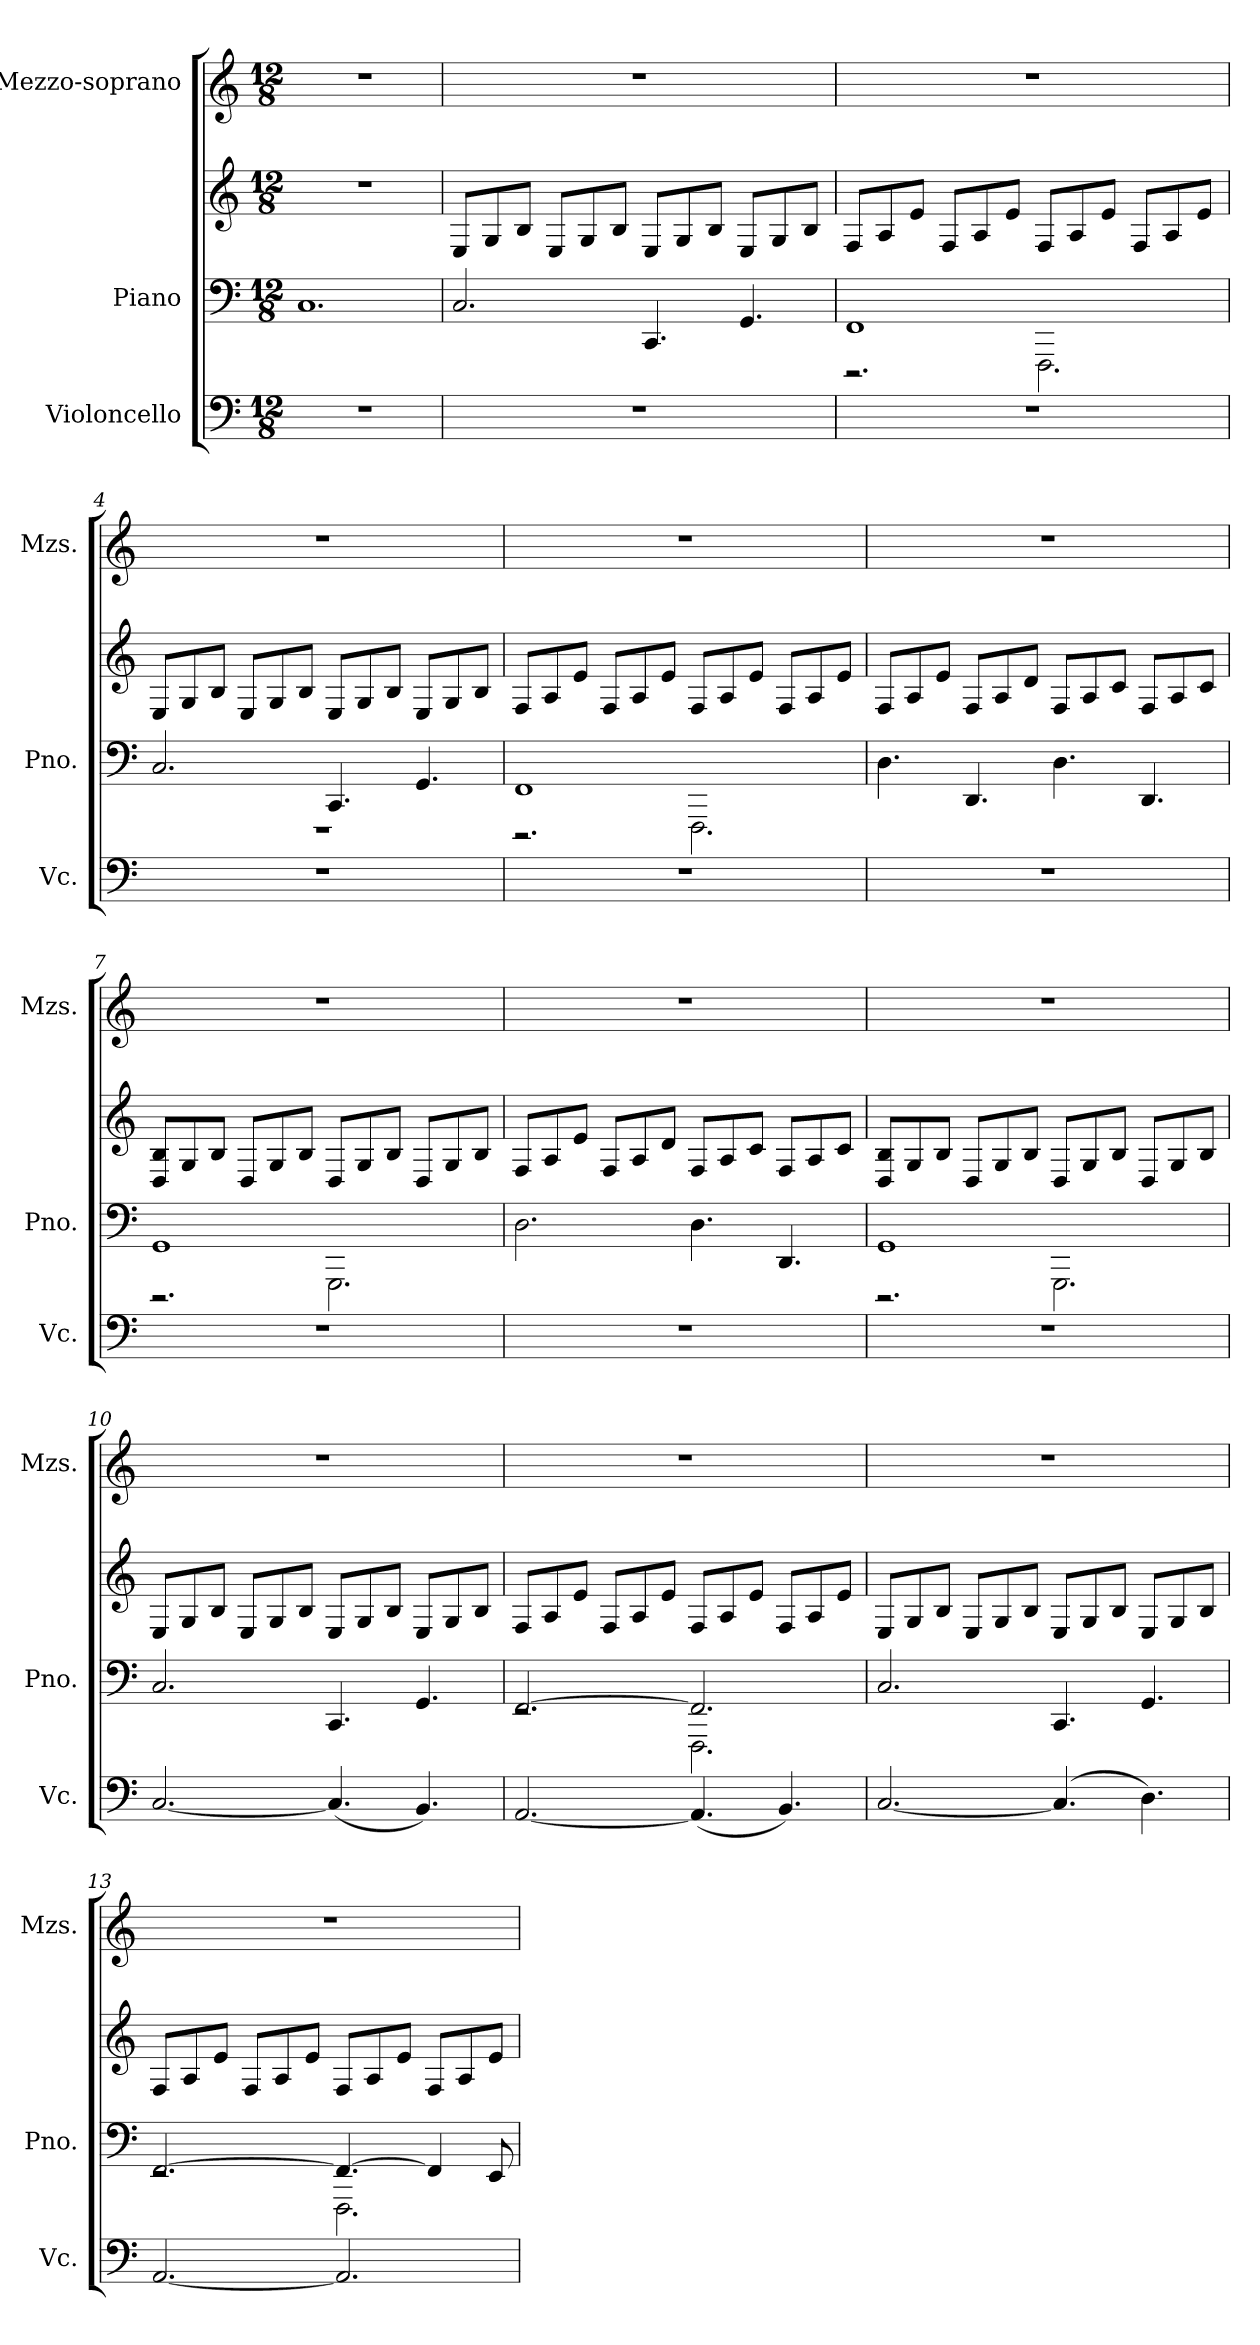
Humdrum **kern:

**kern	**kern	**kern	**kern
*part3	*part2	*part2	*part1
*staff4	*staff3	*staff2	*staff1
*I"Violoncello	*I"Piano	*	*I"Mezzo-soprano
*I'Vc.	*I'Pno.	*	*I'Mzs.
*clefF4	*clefF4	*clefG2	*clefG2
*k[]	*k[]	*k[]	*k[]
*M12/8	*M12/8	*M12/8	*M12/8
*MM72	*MM72	*MM72	*MM72
=1	=1	=1	=1
1.r	1.C	1.r	1.r
=2	=2	=2	=2
1.r	2.C/	8E/L	1.r
.	.	8G/	.
.	.	8B/J	.
.	.	8E/L	.
.	.	8G/	.
.	.	8B/J	.
.	4.CC/	8E/L	.
.	.	8G/	.
.	.	8B/J	.
.	4.GG/	8E/L	.
.	.	8G/	.
.	.	8B/J	.
=3	=3	=3	=3
*	*^	*	*
1.r	2.rDDD	1FF	8F/L	1.r
.	.	.	8A/	.
.	.	.	8e/J	.
.	.	.	8F/L	.
.	.	.	8A/	.
.	.	.	8e/J	.
.	2.FFF\	.	8F/L	.
.	.	.	8A/	.
.	.	2ryy	8e/J	.
.	.	.	8F/L	.
.	.	.	8A/	.
.	.	.	8e/J	.
!!LO:LB:g=z
=4	=4	=4	=4	=4
1.r	2.C/	1.r	8E/L	1.r
.	.	.	8G/	.
.	.	.	8B/J	.
.	.	.	8E/L	.
.	.	.	8G/	.
.	.	.	8B/J	.
.	4.CC/	.	8E/L	.
.	.	.	8G/	.
.	.	.	8B/J	.
.	4.GG/	.	8E/L	.
.	.	.	8G/	.
.	.	.	8B/J	.
=5	=5	=5	=5	=5
1.r	2.rDDD	1FF	8F/L	1.r
.	.	.	8A/	.
.	.	.	8e/J	.
.	.	.	8F/L	.
.	.	.	8A/	.
.	.	.	8e/J	.
.	2.FFF\	.	8F/L	.
.	.	.	8A/	.
.	.	2ryy	8e/J	.
.	.	.	8F/L	.
.	.	.	8A/	.
.	.	.	8e/J	.
*	*v	*v	*	*
=6	=6	=6	=6
1.r	4.D\	8F/L	1.r
.	.	8A/	.
.	.	8e/J	.
.	4.DD/	8F/L	.
.	.	8A/	.
.	.	8d/J	.
.	4.D\	8F/L	.
.	.	8A/	.
.	.	8c/J	.
.	4.DD/	8F/L	.
.	.	8A/	.
.	.	8c/J	.
!!LO:LB:g=z
=7	=7	=7	=7
*	*^	*	*
1.r	2.rDDD	1GG	8D/ 8B/L	1.r
.	.	.	8G/	.
.	.	.	8B/J	.
.	.	.	8D/L	.
.	.	.	8G/	.
.	.	.	8B/J	.
.	2.GGG\	.	8D/L	.
.	.	.	8G/	.
.	.	2ryy	8B/J	.
.	.	.	8D/L	.
.	.	.	8G/	.
.	.	.	8B/J	.
*	*v	*v	*	*
=8	=8	=8	=8
1.r	2.D\	8F/L	1.r
.	.	8A/	.
.	.	8e/J	.
.	.	8F/L	.
.	.	8A/	.
.	.	8d/J	.
.	4.D\	8F/L	.
.	.	8A/	.
.	.	8c/J	.
.	4.DD/	8F/L	.
.	.	8A/	.
.	.	8c/J	.
=9	=9	=9	=9
*	*^	*	*
1.r	2.rDDD	1GG	8D/ 8B/L	1.r
.	.	.	8G/	.
.	.	.	8B/J	.
.	.	.	8D/L	.
.	.	.	8G/	.
.	.	.	8B/J	.
.	2.GGG\	.	8D/L	.
.	.	.	8G/	.
.	.	2ryy	8B/J	.
.	.	.	8D/L	.
.	.	.	8G/	.
.	.	.	8B/J	.
*	*v	*v	*	*
!!LO:LB:g=z
=10	=10	=10	=10
[2.C/	2.C/	8E/L	1.r
.	.	8G/	.
.	.	8B/J	.
.	.	8E/L	.
.	.	8G/	.
.	.	8B/J	.
(4.C/]	4.CC/	8E/L	.
.	.	8G/	.
.	.	8B/J	.
4.BB/)	4.GG/	8E/L	.
.	.	8G/	.
.	.	8B/J	.
=11	=11	=11	=11
*	*^	*	*
[2.AA/	[2.FF/	2.rEE	8F/L	1.r
.	.	.	8A/	.
.	.	.	8e/J	.
.	.	.	8F/L	.
.	.	.	8A/	.
.	.	.	8e/J	.
(4.AA/]	2.FF/]	2.FFF\	8F/L	.
.	.	.	8A/	.
.	.	.	8e/J	.
4.BB/)	.	.	8F/L	.
.	.	.	8A/	.
.	.	.	8e/J	.
*	*v	*v	*	*
=12	=12	=12	=12
[2.C/	2.C/	8E/L	1.r
.	.	8G/	.
.	.	8B/J	.
.	.	8E/L	.
.	.	8G/	.
.	.	8B/J	.
(4.C/]	4.CC/	8E/L	.
.	.	8G/	.
.	.	8B/J	.
4.D\)	4.GG/	8E/L	.
.	.	8G/	.
.	.	8B/J	.
!!LO:PB:g=z
=13	=13	=13	=13
*	*^	*	*
[2.AA/	[2.FF/	2.rEE	8F/L	1.r
.	.	.	8A/	.
.	.	.	8e/J	.
.	.	.	8F/L	.
.	.	.	8A/	.
.	.	.	8e/J	.
2.AA/]	4.FF/_	2.FFF\	8F/L	.
.	.	.	8A/	.
.	.	.	8e/J	.
.	4FF/]	.	8F/L	.
.	.	.	8A/	.
.	8EE/	.	8e/J	.
*	*v	*v	*	*
=	=	=	=
*-	*-	*-	*-
